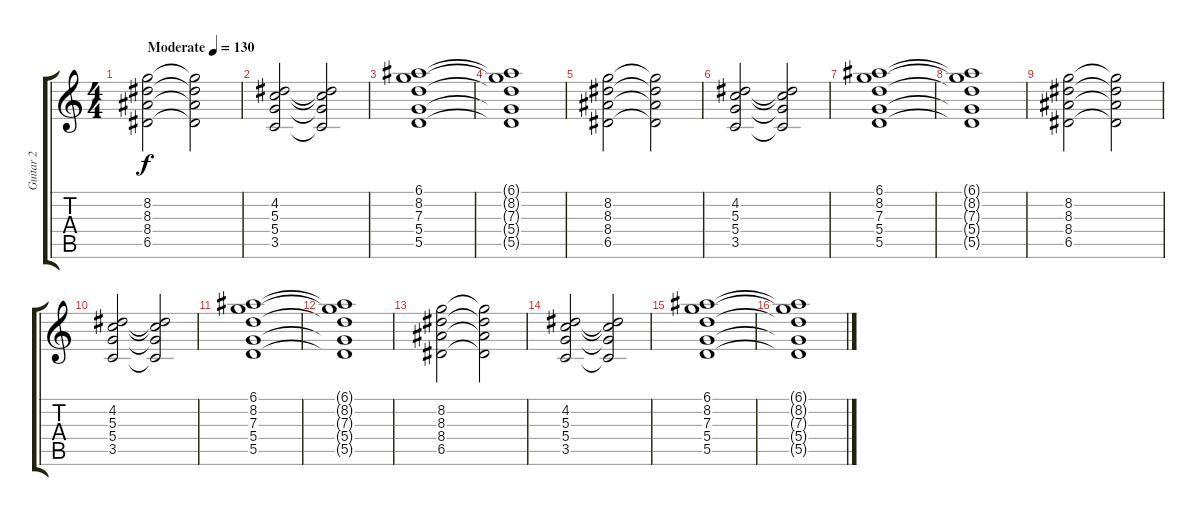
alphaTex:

\track ("Guitar 2" "Guitar 2") {instrument electricguitarclean}
\staff {score tabs}
\tuning (E4 B3 G3 D3 A2 E2) {hide}
\ts (4 4)
\tempo (130 "Moderate")
\clef g2
\ks c
(8.2 8.3 8.4 6.5).2{dy f instrument electricguitarclean} (8.2{t} 8.3{t} 8.4{t} 6.5{t}).2 |
(4.2 5.3 5.4 3.5).2 (4.2{t} 5.3{t} 5.4{t} 3.5{t}).2 |
(6.1 8.2 7.3 5.4 5.5).1 |
(6.1{t} 8.2{t} 7.3{t} 5.4{t} 5.5{t}).1 |
(8.2 8.3 8.4 6.5).2 (8.2{t} 8.3{t} 8.4{t} 6.5{t}).2 |
(4.2 5.3 5.4 3.5).2 (4.2{t} 5.3{t} 5.4{t} 3.5{t}).2 |
(6.1 8.2 7.3 5.4 5.5).1 |
(6.1{t} 8.2{t} 7.3{t} 5.4{t} 5.5{t}).1 |
(8.2 8.3 8.4 6.5).2 (8.2{t} 8.3{t} 8.4{t} 6.5{t}).2 |
(4.2 5.3 5.4 3.5).2 (4.2{t} 5.3{t} 5.4{t} 3.5{t}).2 |
(6.1 8.2 7.3 5.4 5.5).1 |
(6.1{t} 8.2{t} 7.3{t} 5.4{t} 5.5{t}).1 |
(8.2 8.3 8.4 6.5).2 (8.2{t} 8.3{t} 8.4{t} 6.5{t}).2 |
(4.2 5.3 5.4 3.5).2 (4.2{t} 5.3{t} 5.4{t} 3.5{t}).2 |
(6.1 8.2 7.3 5.4 5.5).1 |
(6.1{t} 8.2{t} 7.3{t} 5.4{t} 5.5{t}).1
